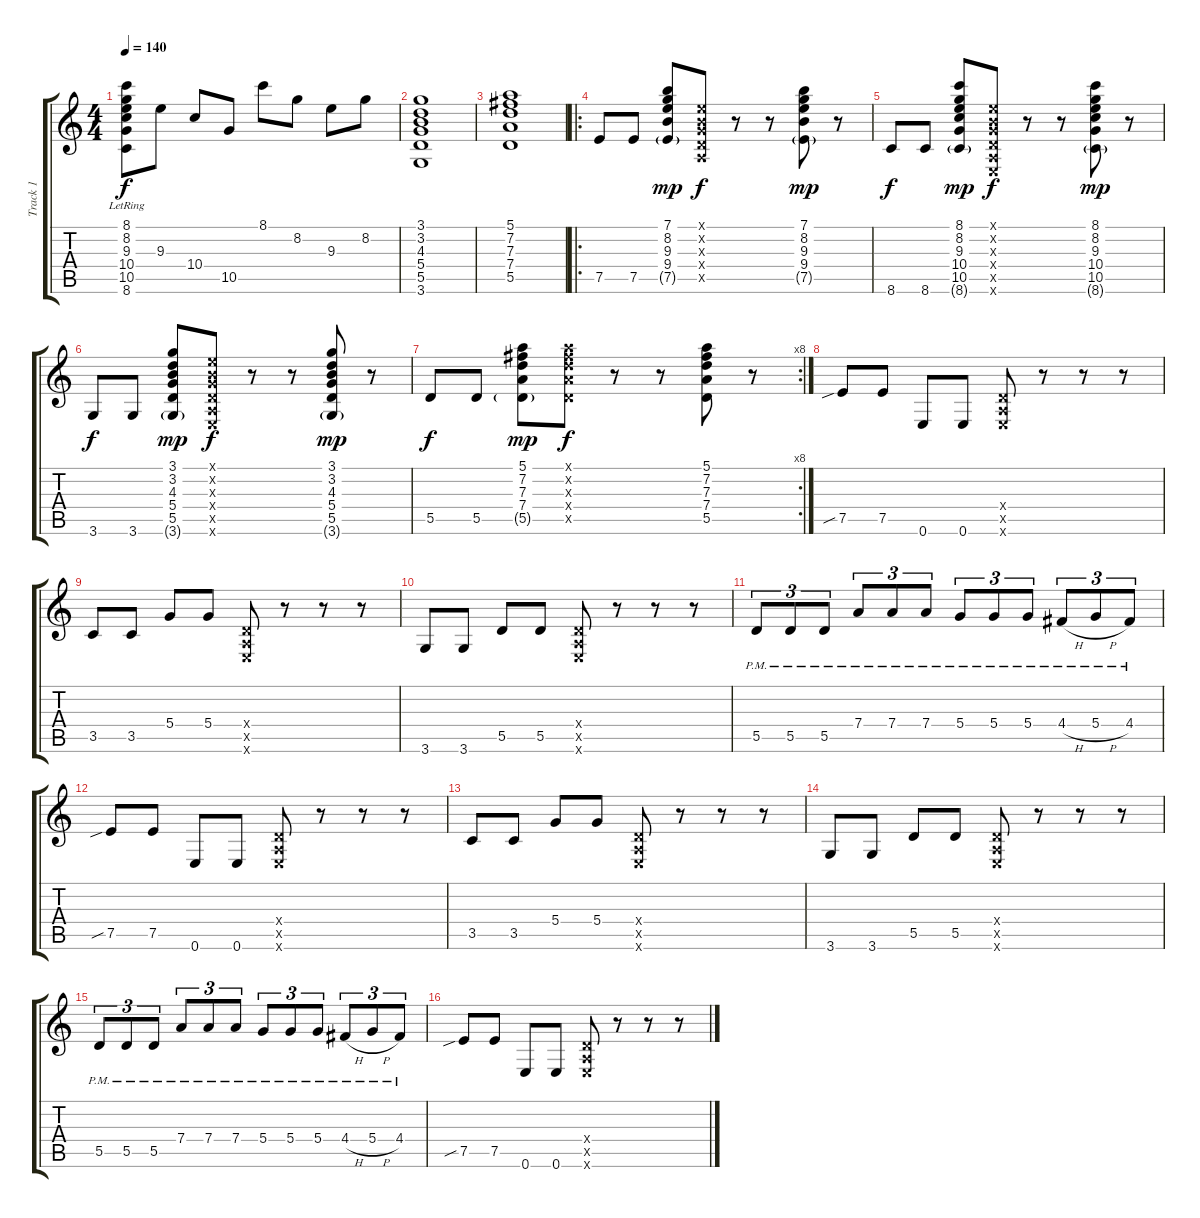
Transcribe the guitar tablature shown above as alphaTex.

\track ("Track 1" "Track 1") {instrument acousticguitarsteel}
\staff {score tabs}
\tuning (E4 B3 G3 D3 A2 E2) {hide}
\ts (4 4)
\tempo 140
\clef g2
\ks c
(8.1{lr} 8.2{lr} 9.3{lr} 10.4{lr} 10.5{lr} 8.6{lr}).8{dy f} 9.3.8 10.4.8 10.5.8 8.1.8 8.2.8 9.3.8 8.2.8 |
(3.1 3.2 4.3 5.4 5.5 3.6).1 |
(5.1 7.2 7.3 7.4 5.5).1 |
\ro
7.5.8 7.5.8 (7.1 8.2 9.3 9.4 7.5{g}).8{dy mp} (0.1{x} 0.2{x} 0.3{x} 0.4{x} 0.5{x}).8{dy f} r.8 r.8 (7.1 8.2 9.3 9.4 7.5{g}).8{dy mp} r.8 |
8.6.8{dy f} 8.6.8 (8.1 8.2 9.3 10.4 10.5 8.6{g}).8{dy mp} (0.1{x} 0.2{x} 0.3{x} 0.4{x} 0.5{x} 0.6{x}).8{dy f} r.8 r.8 (8.1 8.2 9.3 10.4 10.5 8.6{g}).8{dy mp} r.8 |
3.6.8{dy f} 3.6.8 (3.1 3.2 4.3 5.4 5.5 3.6{g}).8{dy mp} (0.1{x} 0.2{x} 0.3{x} 0.4{x} 0.5{x} 0.6{x}).8{dy f} r.8 r.8 (3.1 3.2 4.3 5.4 5.5 3.6{g}).8{dy mp} r.8 |
\rc 8
5.5.8{dy f} 5.5.8 (5.1 7.2 7.3 7.4 5.5{g}).8{dy mp} (5.1{x} 7.2{x} 7.3{x} 7.4{x} 5.5{x}).8{dy f} r.8 r.8 (5.1 7.2 7.3 7.4 5.5).8 r.8 |
7.5{sib}.8 7.5.8 0.6.8 0.6.8 (0.4{x} 0.5{x} 0.6{x}).8 r.8 r.8 r.8 |
3.5.8 3.5.8 5.4.8 5.4.8 (0.4{x} 0.5{x} 0.6{x}).8 r.8 r.8 r.8 |
3.6.8 3.6.8 5.5.8 5.5.8 (0.4{x} 0.5{x} 0.6{x}).8 r.8 r.8 r.8 |
5.5{pm}.8{tu (3 2)} 5.5{pm}.8{tu (3 2)} 5.5{pm}.8{tu (3 2)} 7.4{pm}.8{tu (3 2)} 7.4{pm}.8{tu (3 2)} 7.4{pm}.8{tu (3 2)} 5.4{pm}.8{tu (3 2)} 5.4{pm}.8{tu (3 2)} 5.4{pm}.8{tu (3 2)} 4.4{h pm}.8{tu (3 2)} 5.4{h pm}.8{tu (3 2)} 4.4{pm}.8{tu (3 2)} |
7.5{sib}.8 7.5.8 0.6.8 0.6.8 (0.4{x} 0.5{x} 0.6{x}).8 r.8 r.8 r.8 |
3.5.8 3.5.8 5.4.8 5.4.8 (0.4{x} 0.5{x} 0.6{x}).8 r.8 r.8 r.8 |
3.6.8 3.6.8 5.5.8 5.5.8 (0.4{x} 0.5{x} 0.6{x}).8 r.8 r.8 r.8 |
5.5{pm}.8{tu (3 2)} 5.5{pm}.8{tu (3 2)} 5.5{pm}.8{tu (3 2)} 7.4{pm}.8{tu (3 2)} 7.4{pm}.8{tu (3 2)} 7.4{pm}.8{tu (3 2)} 5.4{pm}.8{tu (3 2)} 5.4{pm}.8{tu (3 2)} 5.4{pm}.8{tu (3 2)} 4.4{h pm}.8{tu (3 2)} 5.4{h pm}.8{tu (3 2)} 4.4{pm}.8{tu (3 2)} |
7.5{sib}.8 7.5.8 0.6.8 0.6.8 (0.4{x} 0.5{x} 0.6{x}).8 r.8 r.8 r.8
